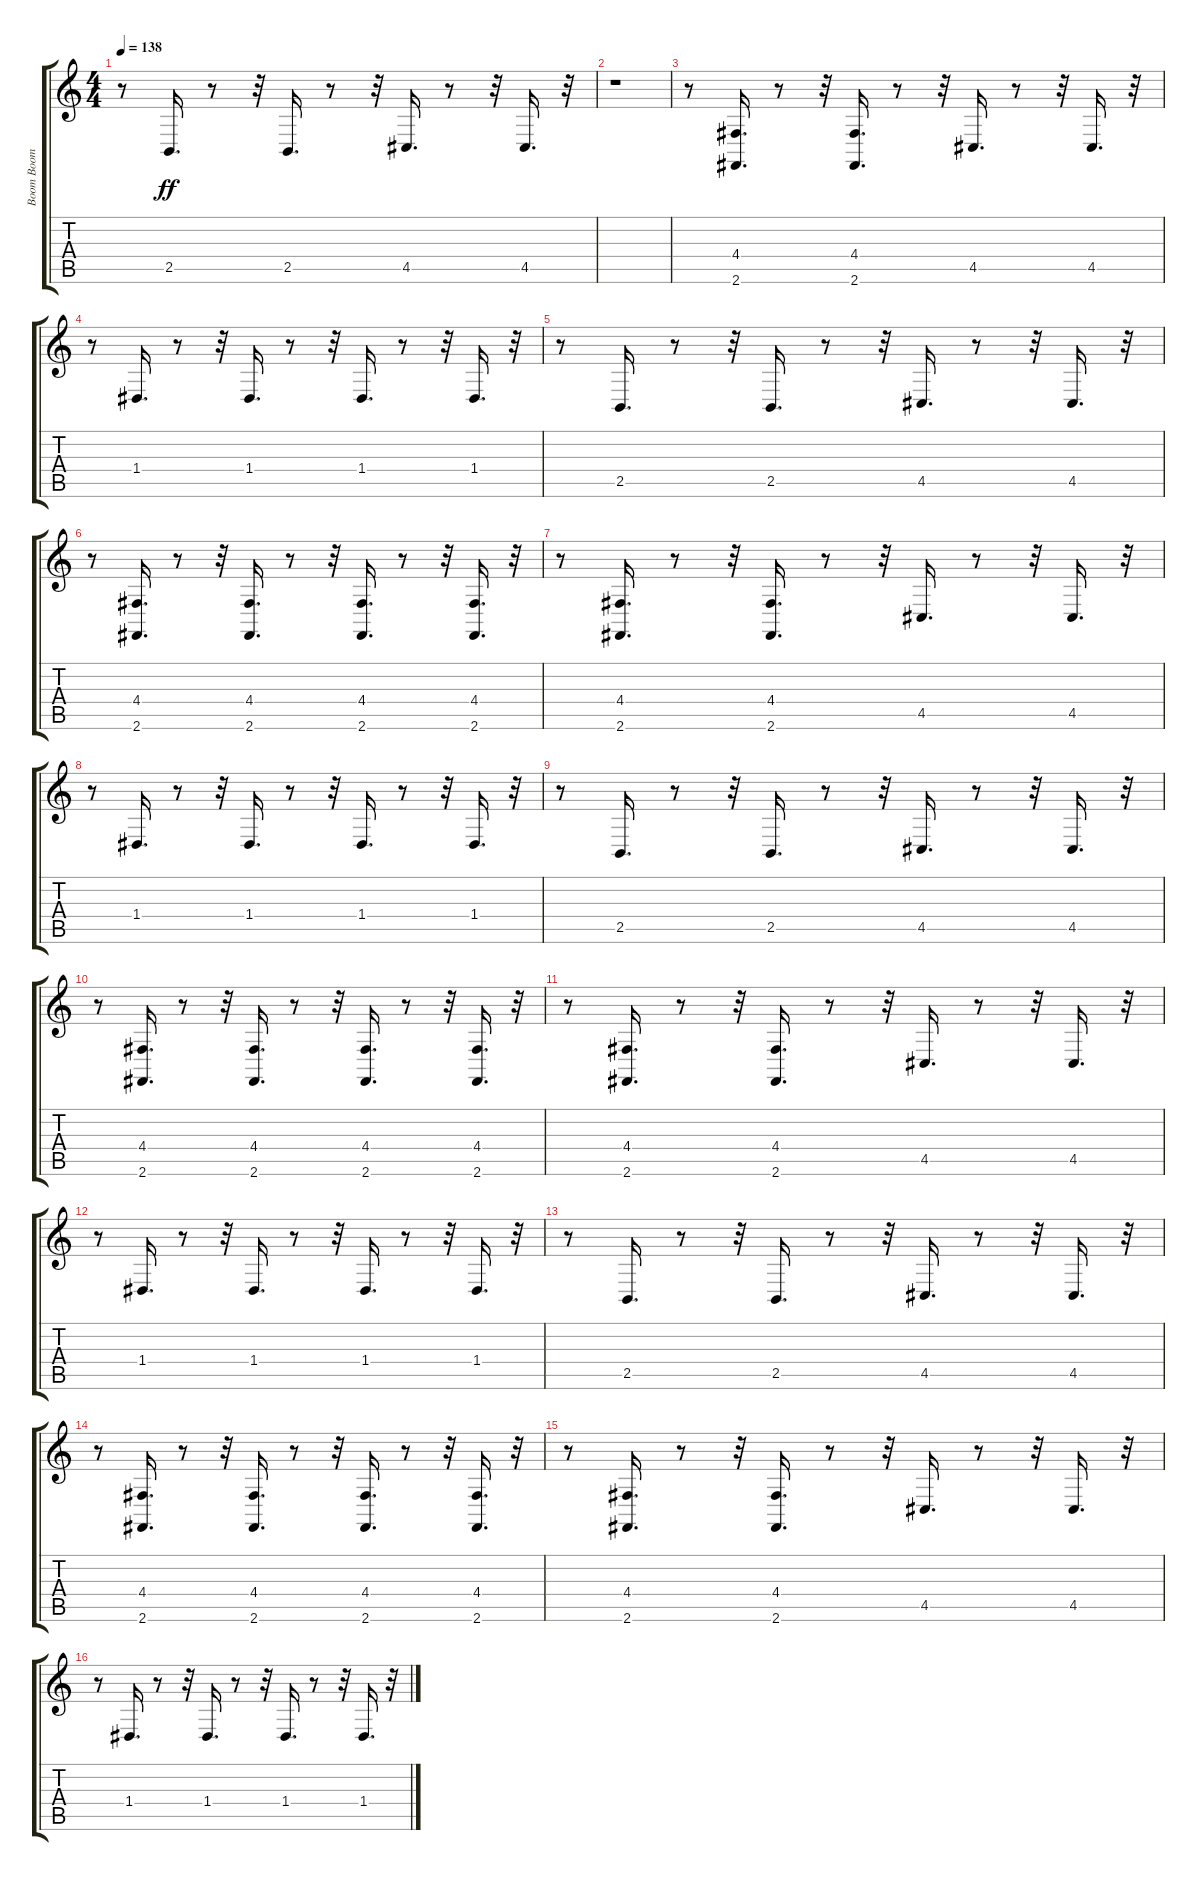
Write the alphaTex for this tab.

\track ("Boom Boom Boom Boom" "Boom Boom ") {instrument drawbarorgan}
\staff {score tabs}
\tuning (E4 B3 G3 D3 A2 E2) {hide}
\ts (4 4)
\tempo 138
\clef g2
\ks c
r.8{dy ff} 2.5.16{d} r.8 r.32 2.5.16{d} r.8 r.32 4.5.16{d} r.8 r.32 4.5.16{d} r.32 |
r.1 |
r.8 (4.4 2.6).16{d} r.8 r.32 (4.4 2.6).16{d} r.8 r.32 4.5.16{d} r.8 r.32 4.5.16{d} r.32 |
r.8 1.4.16{d} r.8 r.32 1.4.16{d} r.8 r.32 1.4.16{d} r.8 r.32 1.4.16{d} r.32 |
r.8 2.5.16{d} r.8 r.32 2.5.16{d} r.8 r.32 4.5.16{d} r.8 r.32 4.5.16{d} r.32 |
r.8 (4.4 2.6).16{d} r.8 r.32 (4.4 2.6).16{d} r.8 r.32 (4.4 2.6).16{d} r.8 r.32 (4.4 2.6).16{d} r.32 |
r.8 (4.4 2.6).16{d} r.8 r.32 (4.4 2.6).16{d} r.8 r.32 4.5.16{d} r.8 r.32 4.5.16{d} r.32 |
r.8 1.4.16{d} r.8 r.32 1.4.16{d} r.8 r.32 1.4.16{d} r.8 r.32 1.4.16{d} r.32 |
r.8 2.5.16{d} r.8 r.32 2.5.16{d} r.8 r.32 4.5.16{d} r.8 r.32 4.5.16{d} r.32 |
r.8 (4.4 2.6).16{d} r.8 r.32 (4.4 2.6).16{d} r.8 r.32 (4.4 2.6).16{d} r.8 r.32 (4.4 2.6).16{d} r.32 |
r.8 (4.4 2.6).16{d} r.8 r.32 (4.4 2.6).16{d} r.8 r.32 4.5.16{d} r.8 r.32 4.5.16{d} r.32 |
r.8 1.4.16{d} r.8 r.32 1.4.16{d} r.8 r.32 1.4.16{d} r.8 r.32 1.4.16{d} r.32 |
r.8 2.5.16{d} r.8 r.32 2.5.16{d} r.8 r.32 4.5.16{d} r.8 r.32 4.5.16{d} r.32 |
r.8 (4.4 2.6).16{d} r.8 r.32 (4.4 2.6).16{d} r.8 r.32 (4.4 2.6).16{d} r.8 r.32 (4.4 2.6).16{d} r.32 |
r.8 (4.4 2.6).16{d} r.8 r.32 (4.4 2.6).16{d} r.8 r.32 4.5.16{d} r.8 r.32 4.5.16{d} r.32 |
r.8 1.4.16{d} r.8 r.32 1.4.16{d} r.8 r.32 1.4.16{d} r.8 r.32 1.4.16{d} r.32
